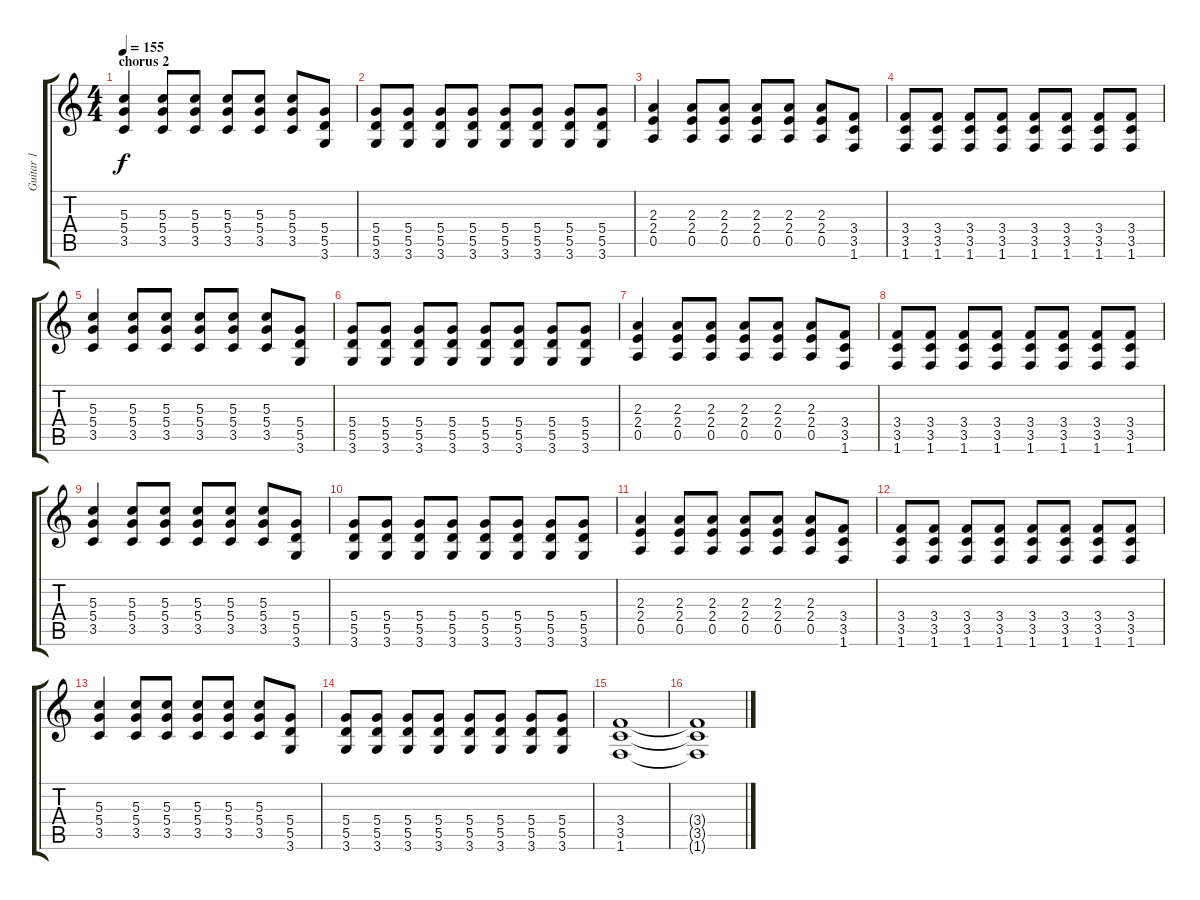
\track ("Guitar 1" "Guitar 1") {instrument distortionguitar}
\staff {score tabs}
\tuning (E4 B3 G3 D3 A2 E2) {hide}
\ts (4 4)
\section ("" "chorus 2")
\tempo 155
\clef g2
\ks c
(5.3 5.4 3.5).4{dy f} (5.3 5.4 3.5).8 (5.3 5.4 3.5).8 (5.3 5.4 3.5).8 (5.3 5.4 3.5).8 (5.3 5.4 3.5).8 (5.4 5.5 3.6).8 |
(5.4 5.5 3.6).8 (5.4 5.5 3.6).8 (5.4 5.5 3.6).8 (5.4 5.5 3.6).8 (5.4 5.5 3.6).8 (5.4 5.5 3.6).8 (5.4 5.5 3.6).8 (5.4 5.5 3.6).8 |
(2.3 2.4 0.5).4 (2.3 2.4 0.5).8 (2.3 2.4 0.5).8 (2.3 2.4 0.5).8 (2.3 2.4 0.5).8 (2.3 2.4 0.5).8 (3.4 3.5 1.6).8 |
(3.4 3.5 1.6).8 (3.4 3.5 1.6).8 (3.4 3.5 1.6).8 (3.4 3.5 1.6).8 (3.4 3.5 1.6).8 (3.4 3.5 1.6).8 (3.4 3.5 1.6).8 (3.4 3.5 1.6).8 |
(5.3 5.4 3.5).4 (5.3 5.4 3.5).8 (5.3 5.4 3.5).8 (5.3 5.4 3.5).8 (5.3 5.4 3.5).8 (5.3 5.4 3.5).8 (5.4 5.5 3.6).8 |
(5.4 5.5 3.6).8 (5.4 5.5 3.6).8 (5.4 5.5 3.6).8 (5.4 5.5 3.6).8 (5.4 5.5 3.6).8 (5.4 5.5 3.6).8 (5.4 5.5 3.6).8 (5.4 5.5 3.6).8 |
(2.3 2.4 0.5).4 (2.3 2.4 0.5).8 (2.3 2.4 0.5).8 (2.3 2.4 0.5).8 (2.3 2.4 0.5).8 (2.3 2.4 0.5).8 (3.4 3.5 1.6).8 |
(3.4 3.5 1.6).8 (3.4 3.5 1.6).8 (3.4 3.5 1.6).8 (3.4 3.5 1.6).8 (3.4 3.5 1.6).8 (3.4 3.5 1.6).8 (3.4 3.5 1.6).8 (3.4 3.5 1.6).8 |
(5.3 5.4 3.5).4 (5.3 5.4 3.5).8 (5.3 5.4 3.5).8 (5.3 5.4 3.5).8 (5.3 5.4 3.5).8 (5.3 5.4 3.5).8 (5.4 5.5 3.6).8 |
(5.4 5.5 3.6).8 (5.4 5.5 3.6).8 (5.4 5.5 3.6).8 (5.4 5.5 3.6).8 (5.4 5.5 3.6).8 (5.4 5.5 3.6).8 (5.4 5.5 3.6).8 (5.4 5.5 3.6).8 |
(2.3 2.4 0.5).4 (2.3 2.4 0.5).8 (2.3 2.4 0.5).8 (2.3 2.4 0.5).8 (2.3 2.4 0.5).8 (2.3 2.4 0.5).8 (3.4 3.5 1.6).8 |
(3.4 3.5 1.6).8 (3.4 3.5 1.6).8 (3.4 3.5 1.6).8 (3.4 3.5 1.6).8 (3.4 3.5 1.6).8 (3.4 3.5 1.6).8 (3.4 3.5 1.6).8 (3.4 3.5 1.6).8 |
(5.3 5.4 3.5).4 (5.3 5.4 3.5).8 (5.3 5.4 3.5).8 (5.3 5.4 3.5).8 (5.3 5.4 3.5).8 (5.3 5.4 3.5).8 (5.4 5.5 3.6).8 |
(5.4 5.5 3.6).8 (5.4 5.5 3.6).8 (5.4 5.5 3.6).8 (5.4 5.5 3.6).8 (5.4 5.5 3.6).8 (5.4 5.5 3.6).8 (5.4 5.5 3.6).8 (5.4 5.5 3.6).8 |
(3.4 3.5 1.6).1 |
(3.4{t} 3.5{t} 1.6{t}).1
